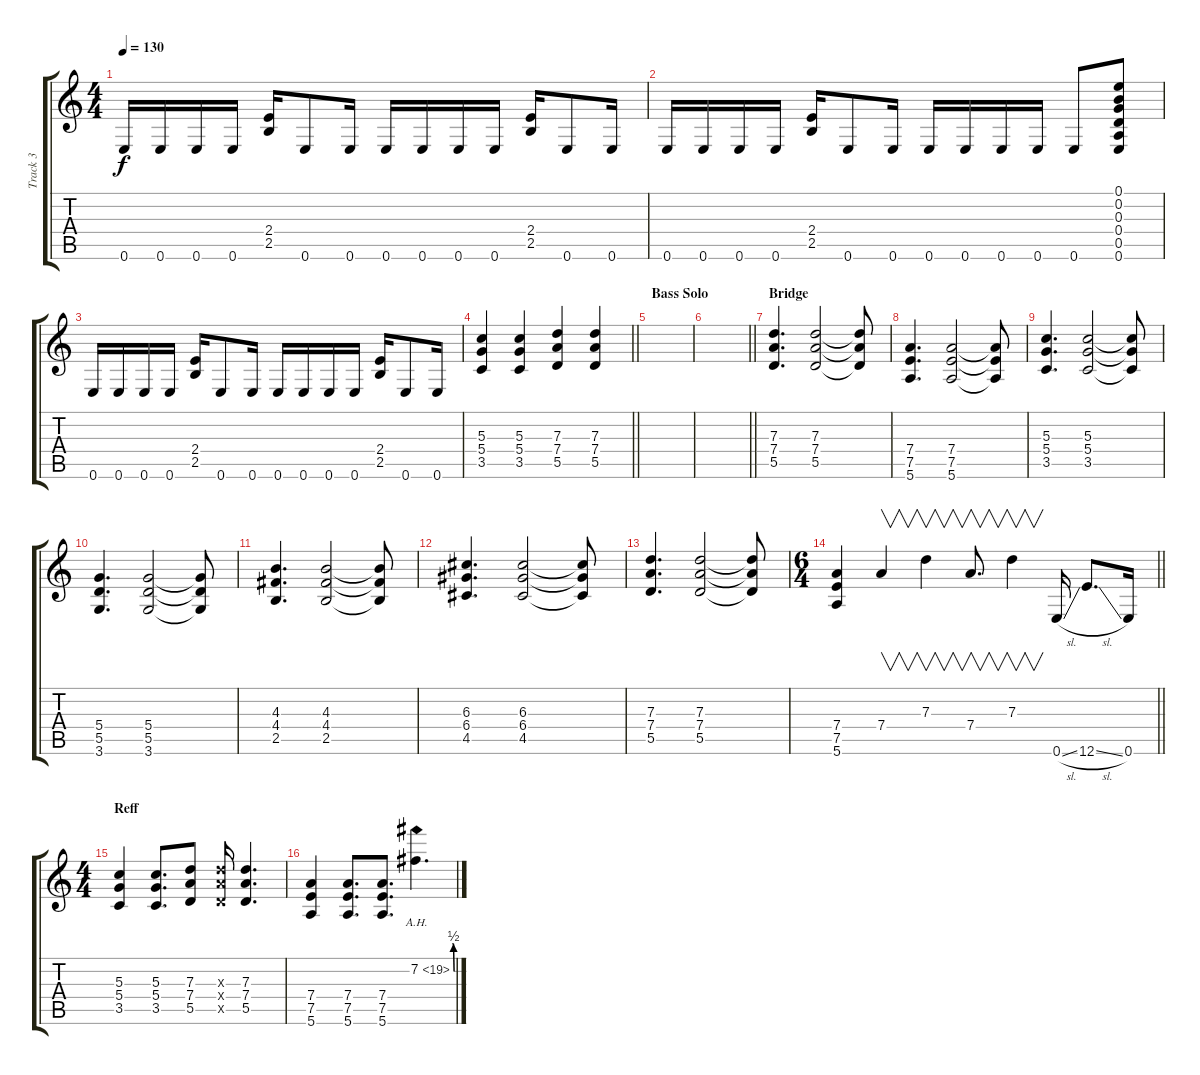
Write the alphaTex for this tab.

\track ("Track 3" "Track 3") {instrument distortionguitar}
\staff {score tabs}
\tuning (E4 B3 G3 D3 A2 E2) {hide}
\ts (4 4)
\tempo 130
\clef g2
\ks c
0.6.16{dy f} 0.6.16 0.6.16 0.6.16 (2.4 2.5).16 0.6.8 0.6.16 0.6.16 0.6.16 0.6.16 0.6.16 (2.4 2.5).16 0.6.8 0.6.16 |
0.6.16 0.6.16 0.6.16 0.6.16 (2.4 2.5).16 0.6.8 0.6.16 0.6.16 0.6.16 0.6.16 0.6.16 0.6.8 (0.1 0.2 0.3 0.4 0.5 0.6).8 |
0.6.16 0.6.16 0.6.16 0.6.16 (2.4 2.5).16 0.6.8 0.6.16 0.6.16 0.6.16 0.6.16 0.6.16 (2.4 2.5).16 0.6.8 0.6.16 |
\barLineRight lightlight
(5.3 5.4 3.5).4 (5.3 5.4 3.5).4 (7.3 7.4 5.5).4 (7.3 7.4 5.5).4 |
\section ("" "Bass Solo")
|
\barLineRight lightlight
|
\section ("" "Bridge")
(7.3 7.4 5.5).4{d} (7.3 7.4 5.5).2 (7.3{t} 7.4{t} 5.5{t}).8 |
(7.4 7.5 5.6).4{d} (7.4 7.5 5.6).2 (7.4{t} 7.5{t} 5.6{t}).8 |
(5.3 5.4 3.5).4{d} (5.3 5.4 3.5).2 (5.3{t} 5.4{t} 3.5{t}).8 |
(5.4 5.5 3.6).4{d} (5.4 5.5 3.6).2 (5.4{t} 5.5{t} 3.6{t}).8 |
(4.3 4.4 2.5).4{d} (4.3 4.4 2.5).2 (4.3{t} 4.4{t} 2.5{t}).8 |
(6.3 6.4 4.5).4{d} (6.3 6.4 4.5).2 (6.3{t} 6.4{t} 4.5{t}).8 |
(7.3 7.4 5.5).4{d} (7.3 7.4 5.5).2 (7.3{t} 7.4{t} 5.5{t}).8 |
\ts (6 4)
\barLineRight lightlight
(7.4 7.5 5.6).4 7.4.4{v} 7.3.4{v} 7.4.8{v d} 7.3.4{v} 0.6{sl}.16 12.6{sl}.8{d} 0.6.16 |
\ts (4 4)
\section ("" "Reff")
(5.3 5.4 3.5).4 (5.3 5.4 3.5).8{d} (7.3 7.4 5.5).8 (7.3{x} 7.4{x} 5.5{x}).16 (7.3 7.4 5.5).4{d} |
(7.4 7.5 5.6).4 (7.4 7.5 5.6).8{d} (7.4 7.5 5.6).8{d} 7.2{be (custom 0 0 15 0 30 2 60 2) ah 12}.4{d}
